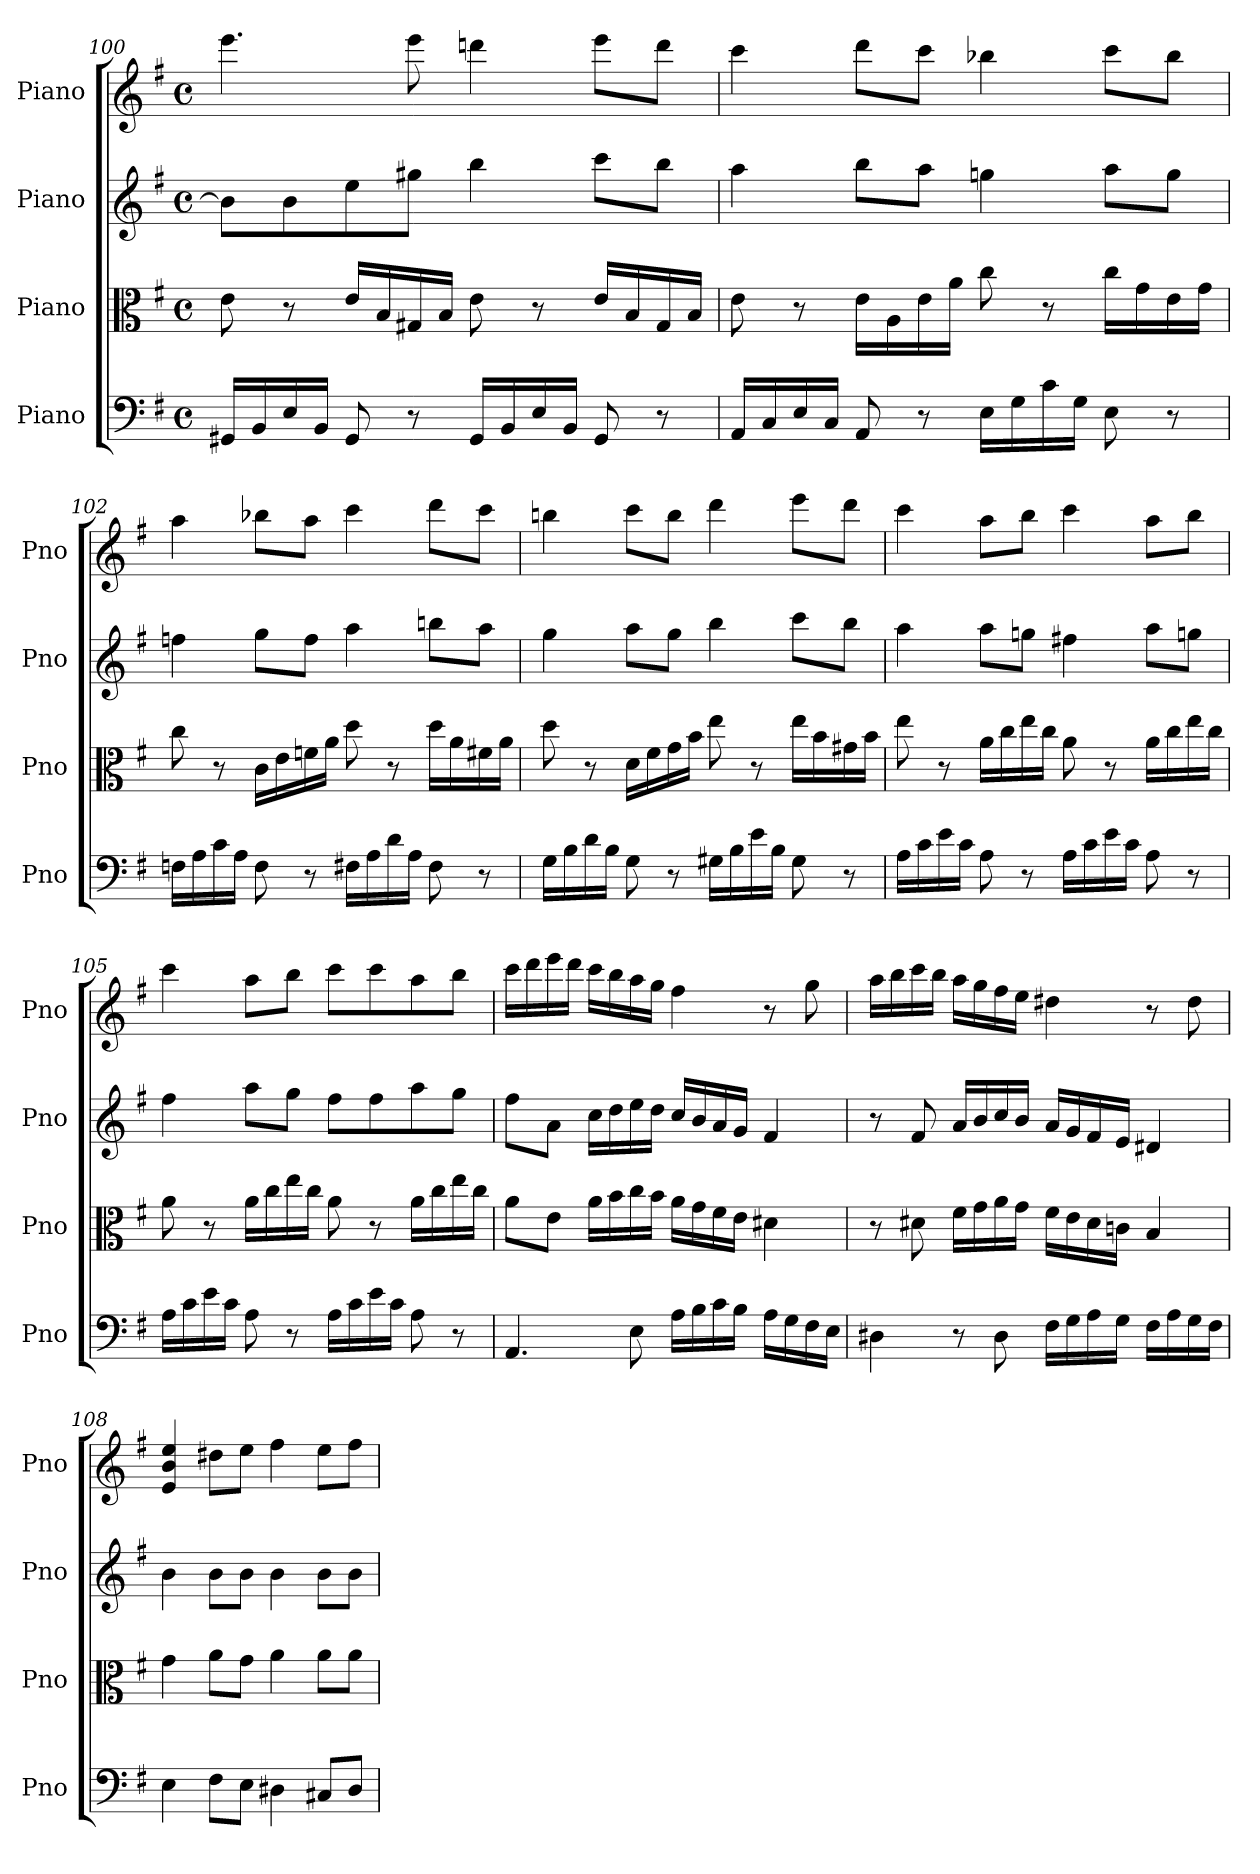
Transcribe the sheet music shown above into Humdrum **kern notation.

**kern	**kern	**kern	**kern
*part4	*part3	*part2	*part1
*staff4	*staff3	*staff2	*staff1
*I"Piano	*I"Piano	*I"Piano	*I"Piano
*I'Pno	*I'Pno	*I'Pno	*I'Pno
*clefF4	*clefC3	*clefG2	*clefG2
*k[f#]	*k[f#]	*k[f#]	*k[f#]
*M4/4	*M4/4	*M4/4	*M4/4
*met(c)	*met(c)	*met(c)	*met(c)
=100	=100	=100	=100
16GG#X/LL	8e\	8b\L]	4.eee\
16BB/	.	.	.
16E/	8r	8b\	.
16BB/JJ	.	.	.
8GG#/	16e/LL	8ee\	.
.	16B/	.	.
8r	16G#X/	8gg#X\J	8eee\
.	16B/JJ	.	.
16GG#/LL	8e\	4bb\	4dddn\
16BB/	.	.	.
16E/	8r	.	.
16BB/JJ	.	.	.
8GG#/	16e/LL	8ccc\L	8eee\L
.	16B/	.	.
8r	16G#/	8bb\J	8ddd\J
.	16B/JJ	.	.
=101	=101	=101	=101
16AA/LL	8e\	4aa\	4ccc\
16C/	.	.	.
16E/	8r	.	.
16C/JJ	.	.	.
8AA/	16e\LL	8bb\L	8ddd\L
.	16A\	.	.
8r	16e\	8aa\J	8ccc\J
.	16a\JJ	.	.
16E\LL	8cc\	4ggn\	4bb-X\
16G\	.	.	.
16c\	8r	.	.
16G\JJ	.	.	.
8E\	16cc\LL	8aa\L	8ccc\L
.	16g\	.	.
8r	16e\	8gg\J	8bb-\J
.	16g\JJ	.	.
!!LO:LB:g=z
=102	=102	=102	=102
16Fn\LL	8cc\	4ffn\	4aa\
16A\	.	.	.
16c\	8r	.	.
16A\JJ	.	.	.
8F\	16c\LL	8gg\L	8bb-X\L
.	16e\	.	.
8r	16fn\	8ff\J	8aa\J
.	16a\JJ	.	.
16F#X\LL	8dd\	4aa\	4ccc\
16A\	.	.	.
16d\	8r	.	.
16A\JJ	.	.	.
8F#\	16dd\LL	8bbn\L	8ddd\L
.	16a\	.	.
8r	16f#X\	8aa\J	8ccc\J
.	16a\JJ	.	.
=103	=103	=103	=103
16G\LL	8dd\	4gg\	4bbn\
16B\	.	.	.
16d\	8r	.	.
16B\JJ	.	.	.
8G\	16d\LL	8aa\L	8ccc\L
.	16f#\	.	.
8r	16g\	8gg\J	8bb\J
.	16b\JJ	.	.
16G#X\LL	8ee\	4bb\	4ddd\
16B\	.	.	.
16e\	8r	.	.
16B\JJ	.	.	.
8G#\	16ee\LL	8ccc\L	8eee\L
.	16b\	.	.
8r	16g#X\	8bb\J	8ddd\J
.	16b\JJ	.	.
=104	=104	=104	=104
16A\LL	8ee\	4aa\	4ccc\
16c\	.	.	.
16e\	8r	.	.
16c\JJ	.	.	.
8A\	16a\LL	8aa\L	8aa\L
.	16cc\	.	.
8r	16ee\	8ggn\J	8bb\J
.	16cc\JJ	.	.
16A\LL	8a\	4ff#X\	4ccc\
16c\	.	.	.
16e\	8r	.	.
16c\JJ	.	.	.
8A\	16a\LL	8aa\L	8aa\L
.	16cc\	.	.
8r	16ee\	8ggn\J	8bb\J
.	16cc\JJ	.	.
!!LO:LB:g=z
=105	=105	=105	=105
16A\LL	8a\	4ff#\	4ccc\
16c\	.	.	.
16e\	8r	.	.
16c\JJ	.	.	.
8A\	16a\LL	8aa\L	8aa\L
.	16cc\	.	.
8r	16ee\	8gg\J	8bb\J
.	16cc\JJ	.	.
16A\LL	8a\	8ff#\L	8ccc\L
16c\	.	.	.
16e\	8r	8ff#\	8ccc\
16c\JJ	.	.	.
8A\	16a\LL	8aa\	8aa\
.	16cc\	.	.
8r	16ee\	8gg\J	8bb\J
.	16cc\JJ	.	.
=106	=106	=106	=106
4.AA/	8a\L	8ff#\L	16ccc\LL
.	.	.	16ddd\
.	8e\J	8a\J	16eee\
.	.	.	16ddd\JJ
.	16a\LL	16cc\LL	16ccc\LL
.	16b\	16dd\	16bb\
8E\	16cc\	16ee\	16aa\
.	16b\JJ	16dd\JJ	16gg\JJ
16A\LL	16a\LL	16cc/LL	4ff#\
16B\	16g\	16b/	.
16c\	16f#\	16a/	.
16B\JJ	16e\JJ	16g/JJ	.
16A\LL	4d#X\	4f#/	8r
16G\	.	.	.
16F#\	.	.	8gg\
16E\JJ	.	.	.
=107	=107	=107	=107
4D#X\	8r	8r	16aa\LL
.	.	.	16bb\
.	8d#X\	8f#/	16ccc\
.	.	.	16bb\JJ
8r	16f#\LL	16a/LL	16aa\LL
.	16g\	16b/	16gg\
8D#\	16a\	16cc/	16ff#\
.	16g\JJ	16b/JJ	16ee\JJ
16F#\LL	16f#\LL	16a/LL	4dd#X\
16G\	16e\	16g/	.
16A\	16d#\	16f#/	.
16G\JJ	16cn\JJ	16e/JJ	.
16F#\LL	4B/	4d#X/	8r
16A\	.	.	.
16G\	.	.	8dd#\
16F#\JJ	.	.	.
=108	=108	=108	=108
4E\	4g\	4b\	4e/ 4b/ 4ee/
8F#\L	8a\L	8b\L	8dd#X\L
8E\J	8g\J	8b\J	8ee\J
4D#X\	4a\	4b\	4ff#\
8C#X/L	8a\L	8b\L	8ee\L
8D#/J	8a\J	8b\J	8ff#\J
=	=	=	=
*-	*-	*-	*-
